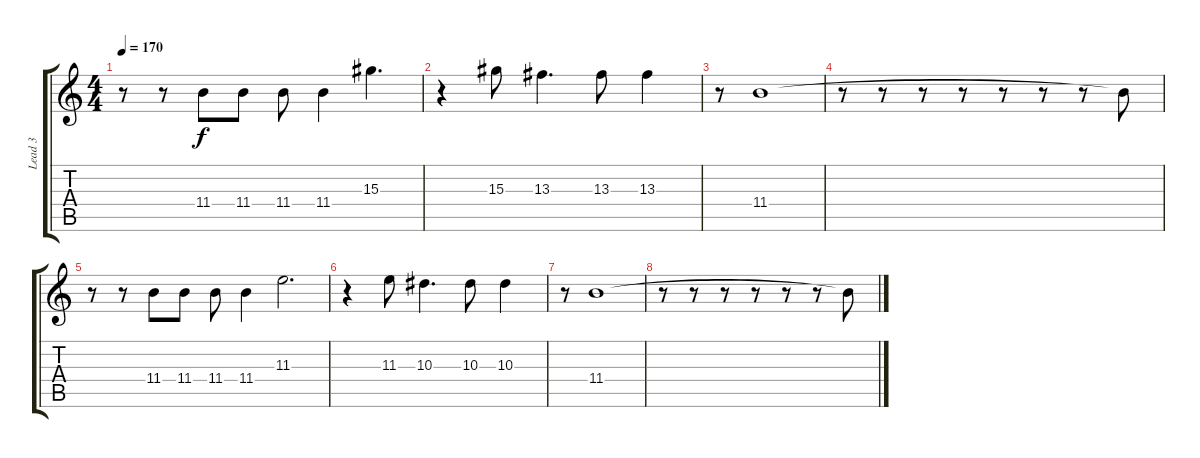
\track ("Lead 3" "Lead 3") {instrument distortionguitar}
\staff {score tabs}
\tuning (D4 A3 F3 C3 G2 D2) {hide}
\ts (4 4)
\tempo 170
\clef g2
\ks c
r.8{dy f} r.8 11.4.8 11.4.8 11.4.8 11.4.4 15.3.4{d} |
r.4 15.3.8 13.3.4{d} 13.3.8 13.3.4 |
r.8 11.4.1 |
r.8 r.8 r.8 r.8 r.8 r.8 r.8 11.4{t}.8 |
r.8 r.8 11.4.8 11.4.8 11.4.8 11.4.4 11.3.2{d} |
r.4 11.3.8 10.3.4{d} 10.3.8 10.3.4 |
r.8 11.4.1 |
r.8 r.8 r.8 r.8 r.8 r.8 11.4{t}.8
